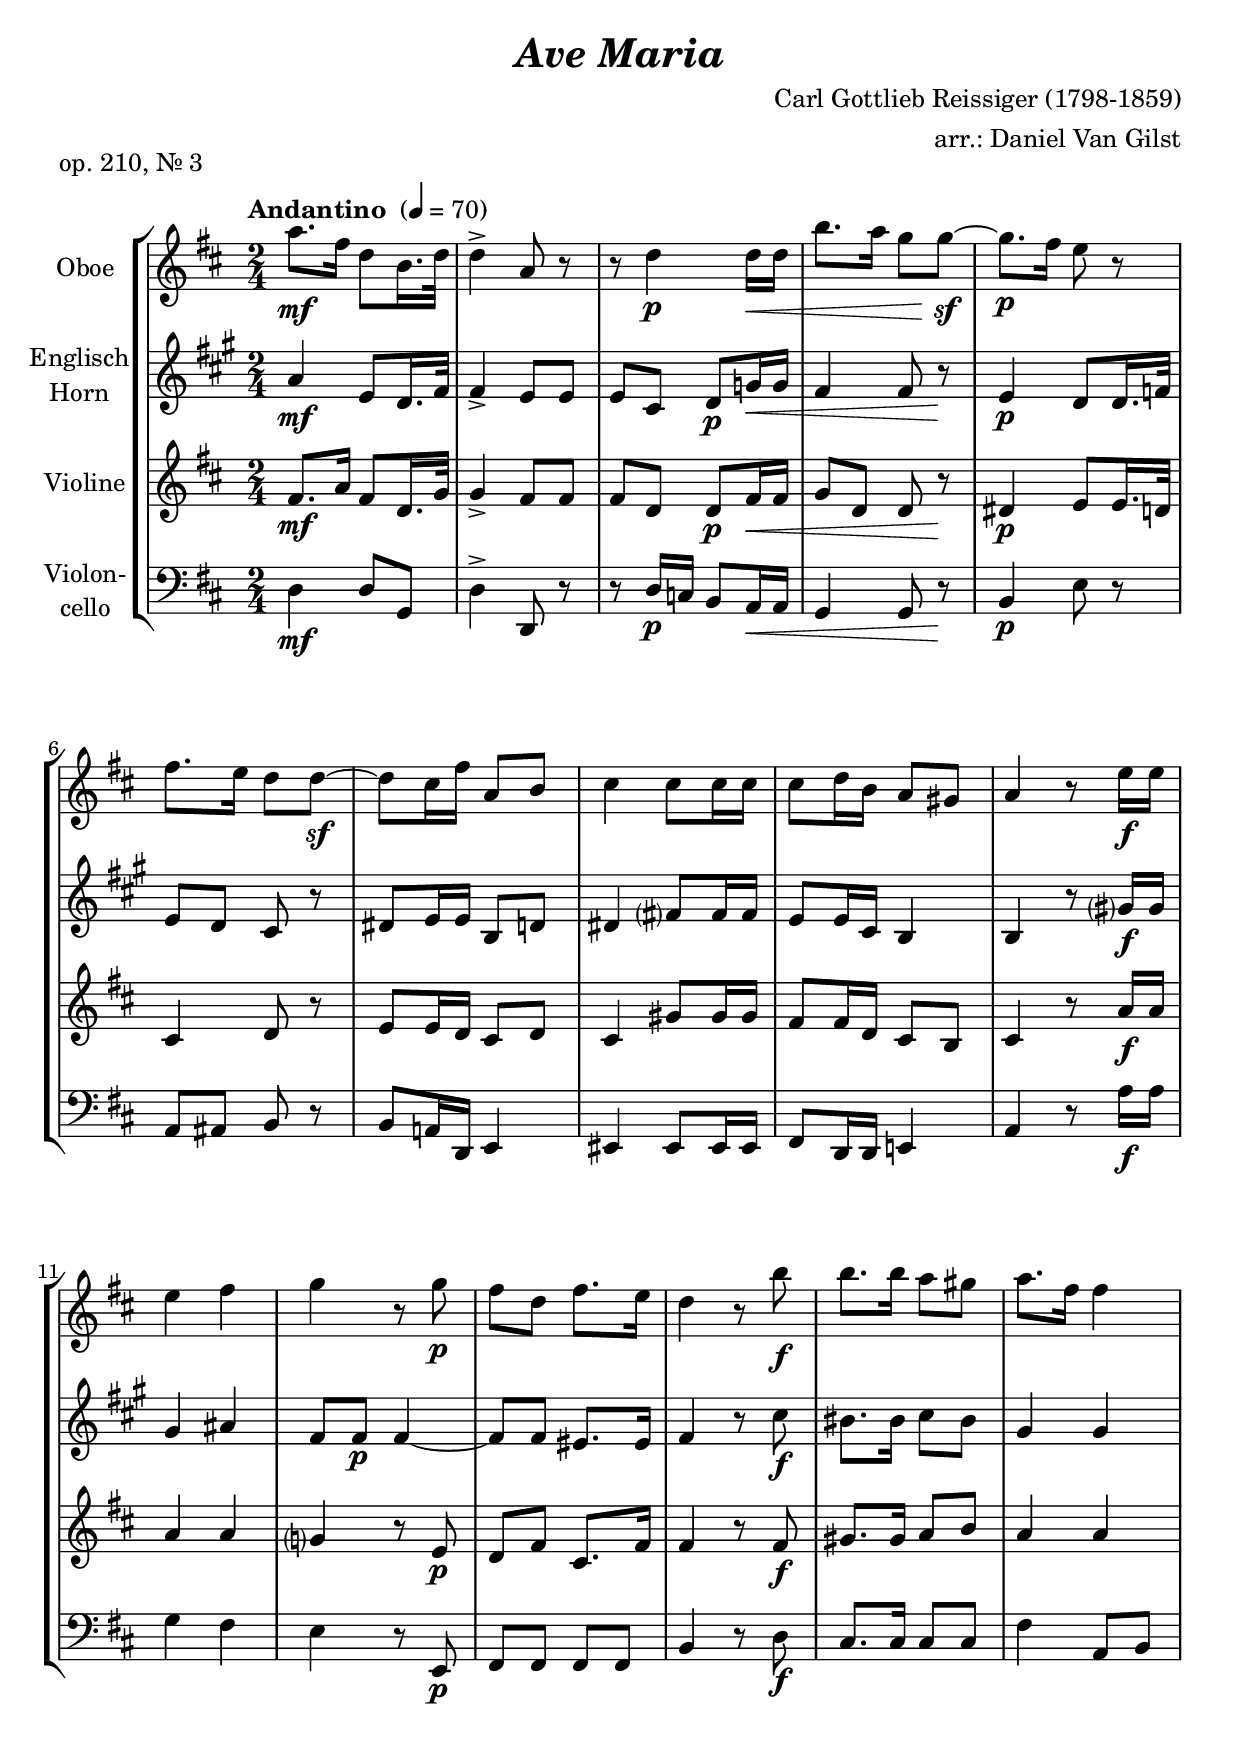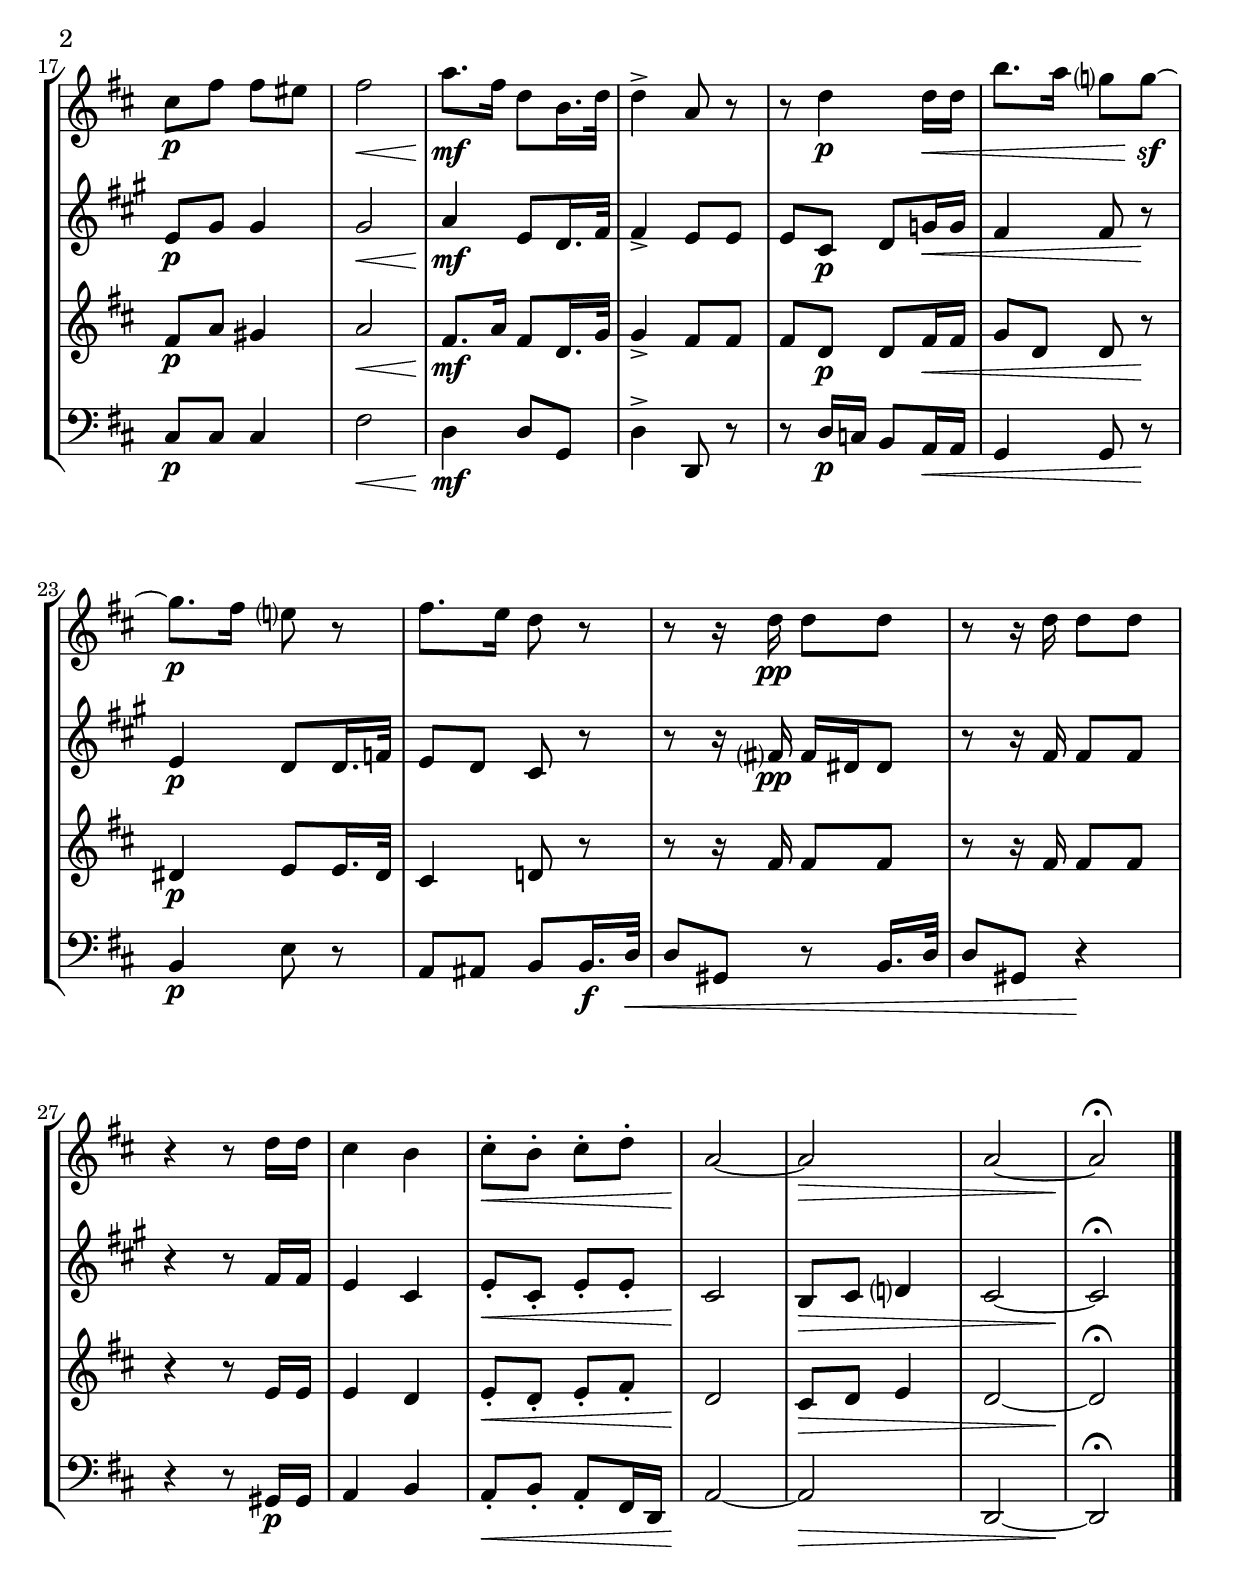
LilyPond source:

\version "2.18.2"
\include "deutsch.ly"
  
#(set-global-staff-size 22)

\header {
  title     = \markup \bold \italic "Ave Maria"
  composer  = "Carl Gottlieb Reissiger (1798-1859)"
  arranger  = "arr.: Daniel Van Gilst"
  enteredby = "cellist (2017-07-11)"
  piece     = "op. 210, Nr. 3"
}

voiceconsts = {
  \key a \major
  \time 2/4
  \clef "treble"
  \numericTimeSignature
  \compressFullBarRests
  % Set default beaming for all staves
%  \set Timing.beamExceptions = #'()
%  \set Timing.baseMoment     = #(ly:make-moment 1 4)
%  \set Timing.beatStructure  = #'(1 1 1)
  \tempo "Andantino " 4=70
}

mifl = "flute"
miob = "oboe"
mifh = "french horn"
mist = "string ensemble 1"
%minstr = "accordion"
%miba = "bassoon"
miba = "cello"
%miba = "electric bass (pick)"
%miba = "electric bass (finger)"
%milo = "drawbar organ"
milo = "harpsichord"

va = \relative c'' {
  \voiceconsts

  e8.\mf cis16 a8 fis16. a32
  a4-> e8 r
  r a4\p a16\< a
  fis'8. e16 d8 d~\!\sf
  d8.\p cis16 h8 r

  cis8. h16 a8 a~\sf
  a gis16 cis e,8 fis
  gis4 gis8 gis16 gis
  gis8 a16 fis e8 dis
  e4 r8 h'16\f h

  h4 cis
  d r8 d\p
  cis a cis8. h16
  a4 r8 fis'\f
  fis8. fis16 e8 dis

  e8. cis16 cis4
  gis8\p cis cis his
  cis2\<
  e8.\!\mf cis16 a8 fis16. a32
  a4-> e8 r

  r a4\p a16\< a
  fis'8. e16 d?8 d~\!\sf
  d8.\p cis16 h?8 r
  cis8. h16 a8 r
  r8 r16 a\pp a8 a

  r r16 a a8 a
  r4 r8 a16 a
  gis4 fis
  gis8-.\< fis-. gis-. a-.
  e2~\!
  e\>
  e~
  e\!\fermata \bar "|."
}

vb = \relative c'' {
  \voiceconsts

  a4\mf e8 d16. fis32
  fis4-> e8 e
  e cis d\p g16\< g
  fis4 fis8 r\!
  e4\p d8 d16. f32

  e8 d cis r
  dis e16 e h8 d
  dis4 fis?8 fis16 fis
  e8 e16 cis h4
  h r8 gis'?16\f gis

  gis4 ais
  fis8 fis\p fis4~
  fis8 fis eis8. eis16
  fis4 r8 cis'\f
  his8. his16 cis8 his

  gis4 gis
  e8\p gis gis4
  gis2\<
  a4\!\mf e8 d16. fis32
  fis4-> e8 e

  e cis\p d g16\< g
  fis4 fis8 r\!
  e4\p d8 d16. f32
  e8 d cis r
  r8 r16 fis?\pp fis dis dis8

  r8 r16 fis fis8 fis
  r4 r8 fis16 fis
  e4 cis
  e8-.\< cis-. e-. e-.
  cis2\!
  h8\> cis d?4
  cis2~
  cis\!\fermata \bar "|."
}

vc = \relative c' {
  \voiceconsts

  cis8.\mf e16 cis8 a16. d32
  d4-> cis8 cis
  cis a a\p cis16\< cis
  d8 a a r\!
  ais4\p h8 h16. a32

  gis4 a8 r
  h h16 a gis8 a
  gis4 dis'8 dis16 dis
  cis8 cis16 a gis8 fis
  gis4 r8 e'16\f e

  e4 e
  d? r8 h\p
  a cis gis8. cis16
  cis4 r8 cis\f
  dis8. dis16 e8 fis

  e4 e
  cis8\p e dis4
  e2\<
  cis8.\!\mf e16 cis8 a16. d32
  d4-> cis8 cis

  cis a\p a cis16\< cis
  d8 a a r\!
  ais4\p h8 h16. ais32
  gis4 a!8 r
  r r16 cis cis8 cis

  r r16 cis cis8 cis
  r4 r8 h16 h
  h4 a
  h8-.\< a-. h-. cis-.
  a2\!
  gis8\> a h4
  a2~
  a\!\fermata \bar "|."
}

vd = \relative c' {
  \voiceconsts
  \clef "bass"

  a4\mf a8 d,
  a'4-> a,8 r
  r a'16\p g fis8 e16\< e
  d4 d8 r\!
  fis4\p h8 r

  e, eis fis r
  fis e!16 a, h4
  his his8 his16 his
  cis8 a16 a h!4
  e r8 e'16\f e

  d4 cis
  h r8 h,\p
  cis cis cis cis
  fis4 r8 a\f
  gis8. gis16 gis8 gis

  cis4 e,8 fis
  gis\p gis gis4
  cis2\<
  a4\!\mf a8 d,
  a'4-> a,8 r

  r a'16\p g fis8 e16\< e
  d4 d8 r\!
  fis4\p h8 r
  e, eis fis fis16.\f a32\<
  a8 dis, r fis16. a32

  a8 dis, r4\!
  r r8 dis16\p dis
  e4 fis
  e8-.\< fis-. e-. cis16 a
  e'2~\!
  e\>
  a,~
  a\!\fermata \bar "|."
}


music = \new StaffGroup <<
      \new Staff {
	\set Staff.midiInstrument = \miob
	\set Staff.instrumentName = \markup \center-column { "Oboe" }
	\transpose a d' { \va }
      }

      \new Staff {
	\set Staff.midiInstrument = \mifh
	\set Staff.instrumentName = \markup \center-column { "Englisch" "Horn" }
	\transpose a a { \vb }
      }

      \new Staff {
	\set Staff.midiInstrument = \mist
	\set Staff.instrumentName = \markup \center-column { "Violine" }
	\transpose a d' { \vc }
      }

      \new Staff {
	\set Staff.midiInstrument = \miba
	\set Staff.instrumentName = \markup \center-column { "Violon-" "cello" }
	\transpose a d { \vd }
      }
>>

\book {
  \score {
    \music
    \layout {}
  }

  \score {
    \unfoldRepeats \music

    \midi {
      \context {
        \Score
      }
    }
  }
}
